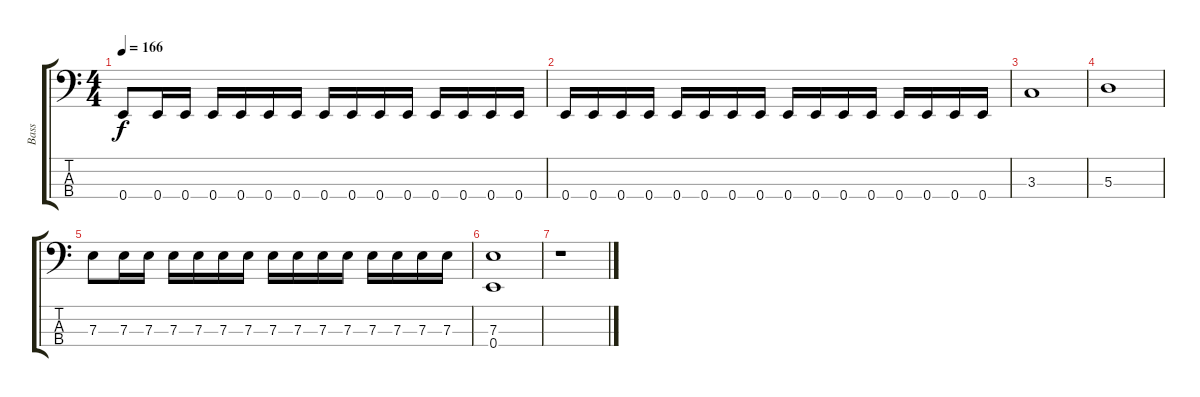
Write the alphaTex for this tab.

\track ("Bass" "Bass") {instrument electricbassfinger}
\staff {score tabs}
\tuning (G2 D2 A1 E1) {hide}
\ts (4 4)
\tempo 166
\clef f4
\ks c
0.4.8{dy f} 0.4.16 0.4.16 0.4.16 0.4.16 0.4.16 0.4.16 0.4.16 0.4.16 0.4.16 0.4.16 0.4.16 0.4.16 0.4.16 0.4.16 |
0.4.16 0.4.16 0.4.16 0.4.16 0.4.16 0.4.16 0.4.16 0.4.16 0.4.16 0.4.16 0.4.16 0.4.16 0.4.16 0.4.16 0.4.16 0.4.16 |
3.3.1 |
5.3.1 |
7.3.8 7.3.16 7.3.16 7.3.16 7.3.16 7.3.16 7.3.16 7.3.16 7.3.16 7.3.16 7.3.16 7.3.16 7.3.16 7.3.16 7.3.16 |
(7.3 0.4).1 |
r.1
